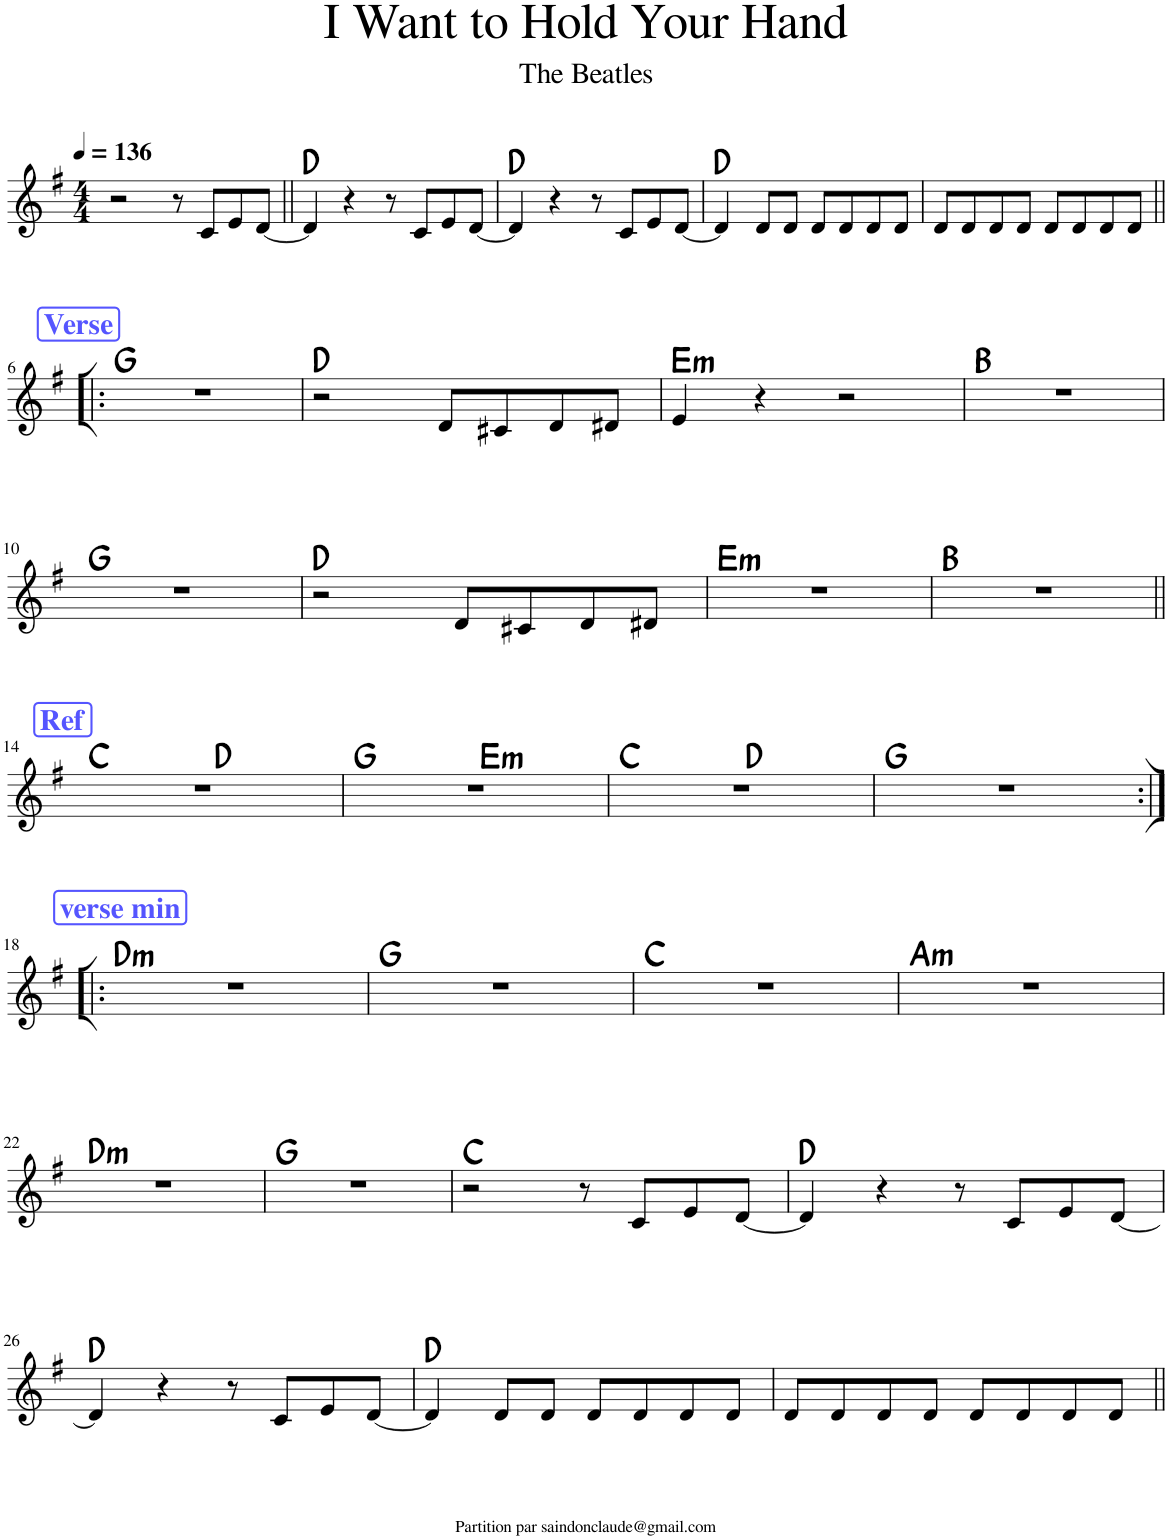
**kern	**harte
*part1	*part1
*staff1	*
*I"Piano	*
*I'Pno.	*
*clefG2	*
*k[f#]	*
*M4/4	*
*MM136	*
=1	=1
2r	.
8r	.
8c/L	.
8e/	.
[8d/J	.
=2||	=2||
4d/]	D:maj
4r	.
8r	.
8c/L	.
8e/	.
[8d/J	.
=3	=3
4d/]	D:maj
4r	.
8r	.
8c/L	.
8e/	.
[8d/J	.
=4	=4
4d/]	D:maj
8d/L	.
8d/J	.
8d/L	.
8d/	.
8d/	.
8d/J	.
=5	=5
8d/L	.
8d/	.
8d/	.
8d/J	.
8d/L	.
8d/	.
8d/	.
8d/J	.
!!LO:LB:g=z
!!LO:REH:place=s1:a:B:rj:color=#5555FF:fs=14:t=Verse
=6!|:	=6!|:
1r	G:maj
=7	=7
2r	D:maj
8d/L	.
8c#X/	.
8d/	.
8d#X/J	.
=8	=8
!	!LO:H:kt=m
4e/	E:min
4r	.
2r	.
=9	=9
1r	B:maj
!!LO:LB:g=z
=10	=10
1r	G:maj
=11	=11
2r	D:maj
8d/L	.
8c#X/	.
8d/	.
8d#X/J	.
=12	=12
!	!LO:H:kt=m
1r	E:min
=13	=13
1r	B:maj
!!LO:LB:g=z
!!LO:REH:place=s1:a:B:rj:color=#5555FF:fs=14:t=Ref
=14||	=14||
*^	*
1r	2ryy	C:maj
.	2ryy	D:maj
=15	=15	=15
1r	2ryy	G:maj
!	!	!LO:H:kt=m
.	2ryy	E:min
=16	=16	=16
1r	2ryy	C:maj
.	2ryy	D:maj
*v	*v	*
=17	=17
1r	G:maj
!!LO:LB:g=z
!!LO:REH:place=s1:a:B:rj:color=#5555FF:fs=14:t=verse min
=18:|!|:	=18:|!|:
!	!LO:H:kt=m
1r	D:min
=19	=19
1r	G:maj
=20	=20
1r	C:maj
=21	=21
!	!LO:H:kt=m
1r	A:min
!!LO:LB:g=z
=22	=22
!	!LO:H:kt=m
1r	D:min
=23	=23
1r	G:maj
=24	=24
2r	C:maj
8r	.
8c/L	.
8e/	.
[8d/J	.
=25	=25
4d/]	D:maj
4r	.
8r	.
8c/L	.
8e/	.
[8d/J	.
!!LO:LB:g=z
=26	=26
4d/]	D:maj
4r	.
8r	.
8c/L	.
8e/	.
[8d/J	.
=27	=27
4d/]	D:maj
8d/L	.
8d/J	.
8d/L	.
8d/	.
8d/	.
8d/J	.
=28	=28
8d/L	.
8d/	.
8d/	.
8d/J	.
8d/L	.
8d/	.
8d/	.
8d/J	.
=||	=||
*-	*-
